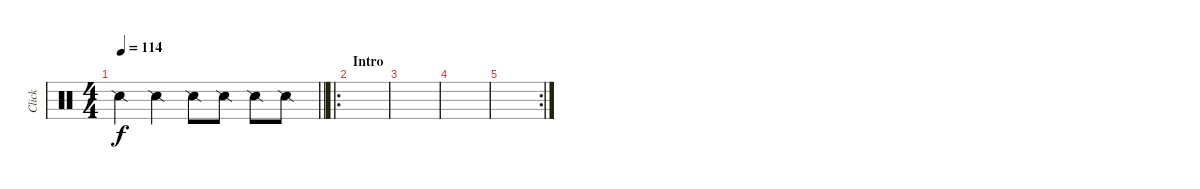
\track ("Click" "Click") {instrument percussion}
\staff {score}
\articulation defaults
\ts (4 4)
\tempo 114
\clef neutral
\barLineRight lightlight
\ks c "Snare (side stick) 2".4{dy f} "Snare (side stick) 2".4 "Snare (side stick) 2".8 "Snare (side stick) 2".8 "Snare (side stick) 2".8 "Snare (side stick) 2".8
|
\ro
\section ("" "Intro")
|
|
|
\rc 2
